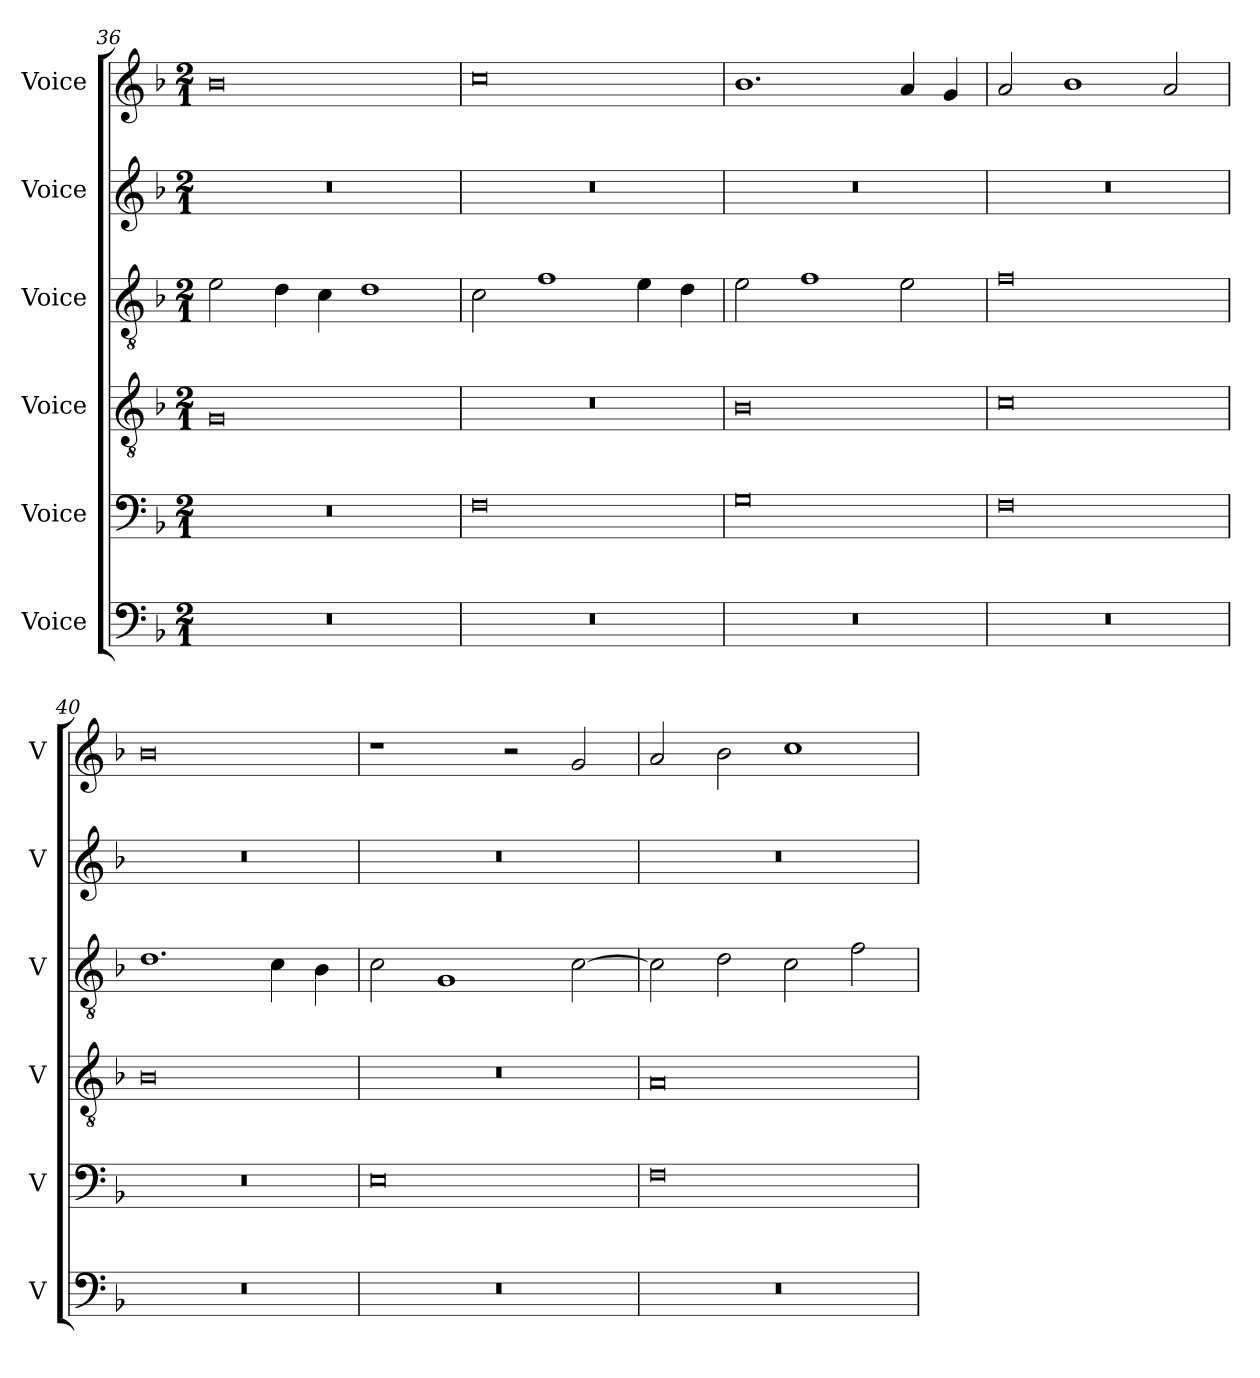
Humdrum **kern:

**kern	**kern	**kern	**kern	**kern	**kern
*part6	*part5	*part4	*part3	*part2	*part1
*staff6	*staff5	*staff4	*staff3	*staff2	*staff1
*I"Voice	*I"Voice	*I"Voice	*I"Voice	*I"Voice	*I"Voice
*I'V	*I'V	*I'V	*I'V	*I'V	*I'V
!!LO:LB:g=z
*clefF4	*clefF4	*clefGv2	*clefGv2	*clefG2	*clefG2
*k[b-]	*k[b-]	*k[b-]	*k[b-]	*k[b-]	*k[b-]
*M2/1	*M2/1	*M2/1	*M2/1	*M2/1	*M2/1
=36	=36	=36	=36	=36	=36
0r	0r	0G	2e\	0r	0b-
.	.	.	4d\	.	.
.	.	.	4c\	.	.
.	.	.	1d	.	.
=37	=37	=37	=37	=37	=37
0r	0F	0r	2c\	0r	0cc
.	.	.	1f	.	.
.	.	.	4e\	.	.
.	.	.	4d\	.	.
=38	=38	=38	=38	=38	=38
0r	0G	0B-	2e\	0r	1.b-
.	.	.	1f	.	.
.	.	.	2e\	.	4a/
.	.	.	.	.	4g/
=39	=39	=39	=39	=39	=39
0r	0F	0c	0f	0r	2a/
.	.	.	.	.	1b-
.	.	.	.	.	2a/
!!LO:PB:g=z
=40	=40	=40	=40	=40	=40
0r	0r	0B-	1.d	0r	0b-
.	.	.	4c\	.	.
.	.	.	4B-\	.	.
=41	=41	=41	=41	=41	=41
0r	0E	0r	2c\	0r	1r
.	.	.	1G	.	.
.	.	.	.	.	2r
.	.	.	[2c\	.	2g/
=42	=42	=42	=42	=42	=42
0r	0F	0A	2c\]	0r	2a/
.	.	.	2d\	.	2b-\
.	.	.	2c\	.	1cc
.	.	.	2f\	.	.
=	=	=	=	=	=
*-	*-	*-	*-	*-	*-
